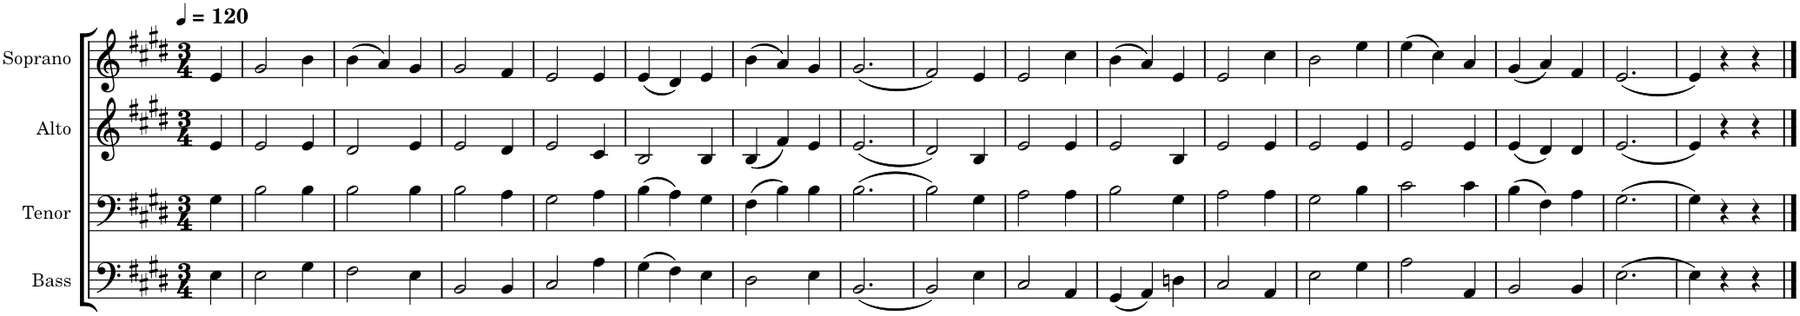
**kern	**kern	**kern	**kern
*part4	*part3	*part2	*part1
*staff4	*staff3	*staff2	*staff1
*I"Bass	*I"Tenor	*I"Alto	*I"Soprano
*I'B.	*I'T.	*I'A.	*I'S.
*clefF4	*clefF4	*clefG2	*clefG2
*k[f#c#g#d#]	*k[f#c#g#d#]	*k[f#c#g#d#]	*k[f#c#g#d#]
*M3/4	*M3/4	*M3/4	*M3/4
*MM120	*MM120	*MM120	*MM120
=	=	=	=
4E\	4G#\	4e/	4e/
=1	=1	=1	=1
2E\	2B\	2e/	2g#/
4G#\	4B\	4e/	4b\
=2	=2	=2	=2
2F#\	2B\	2d#/	(4b\
.	.	.	4a/)
4E\	4B\	4e/	4g#/
=3	=3	=3	=3
2BB/	2B\	2e/	2g#/
4BB/	4A\	4d#/	4f#/
=4	=4	=4	=4
2C#/	2G#\	2e/	2e/
4A\	4A\	4c#/	4e/
=5	=5	=5	=5
(4G#\	(4B\	2B/	(4e/
4F#\)	4A\)	.	4d#/)
4E\	4G#\	4B/	4e/
=6	=6	=6	=6
2D#\	(4F#\	(4B/	(4b\
.	4B\)	4f#/)	4a/)
4E\	4B\	4e/	4g#/
=7	=7	=7	=7
(2.BB/	(2.B\	(2.e/	(2.g#/
=8	=8	=8	=8
2BB/)	2B\)	2d#/)	2f#/)
4E\	4G#\	4B/	4e/
=9	=9	=9	=9
2C#/	2A\	2e/	2e/
4AA/	4A\	4e/	4cc#\
=10	=10	=10	=10
(4GG#/	2B\	2e/	(4b\
4AA/)	.	.	4a/)
4Dn\	4G#\	4B/	4e/
=11	=11	=11	=11
2C#/	2A\	2e/	2e/
4AA/	4A\	4e/	4cc#\
=12	=12	=12	=12
2E\	2G#\	2e/	2b\
4G#\	4B\	4e/	4ee\
=13	=13	=13	=13
2A\	2c#\	2e/	(4ee\
.	.	.	4cc#\)
4AA/	4c#\	4e/	4a/
=14	=14	=14	=14
2BB/	(4B\	(4e/	(4g#/
.	4F#\)	4d#/)	4a/)
4BB/	4A\	4d#/	4f#/
=15	=15	=15	=15
(2.E\	(2.G#\	(2.e/	(2.e/
=16	=16	=16	=16
4E\)	4G#\)	4e/)	4e/)
4r	4r	4r	4r
4r	4r	4r	4r
==	==	==	==
*-	*-	*-	*-
